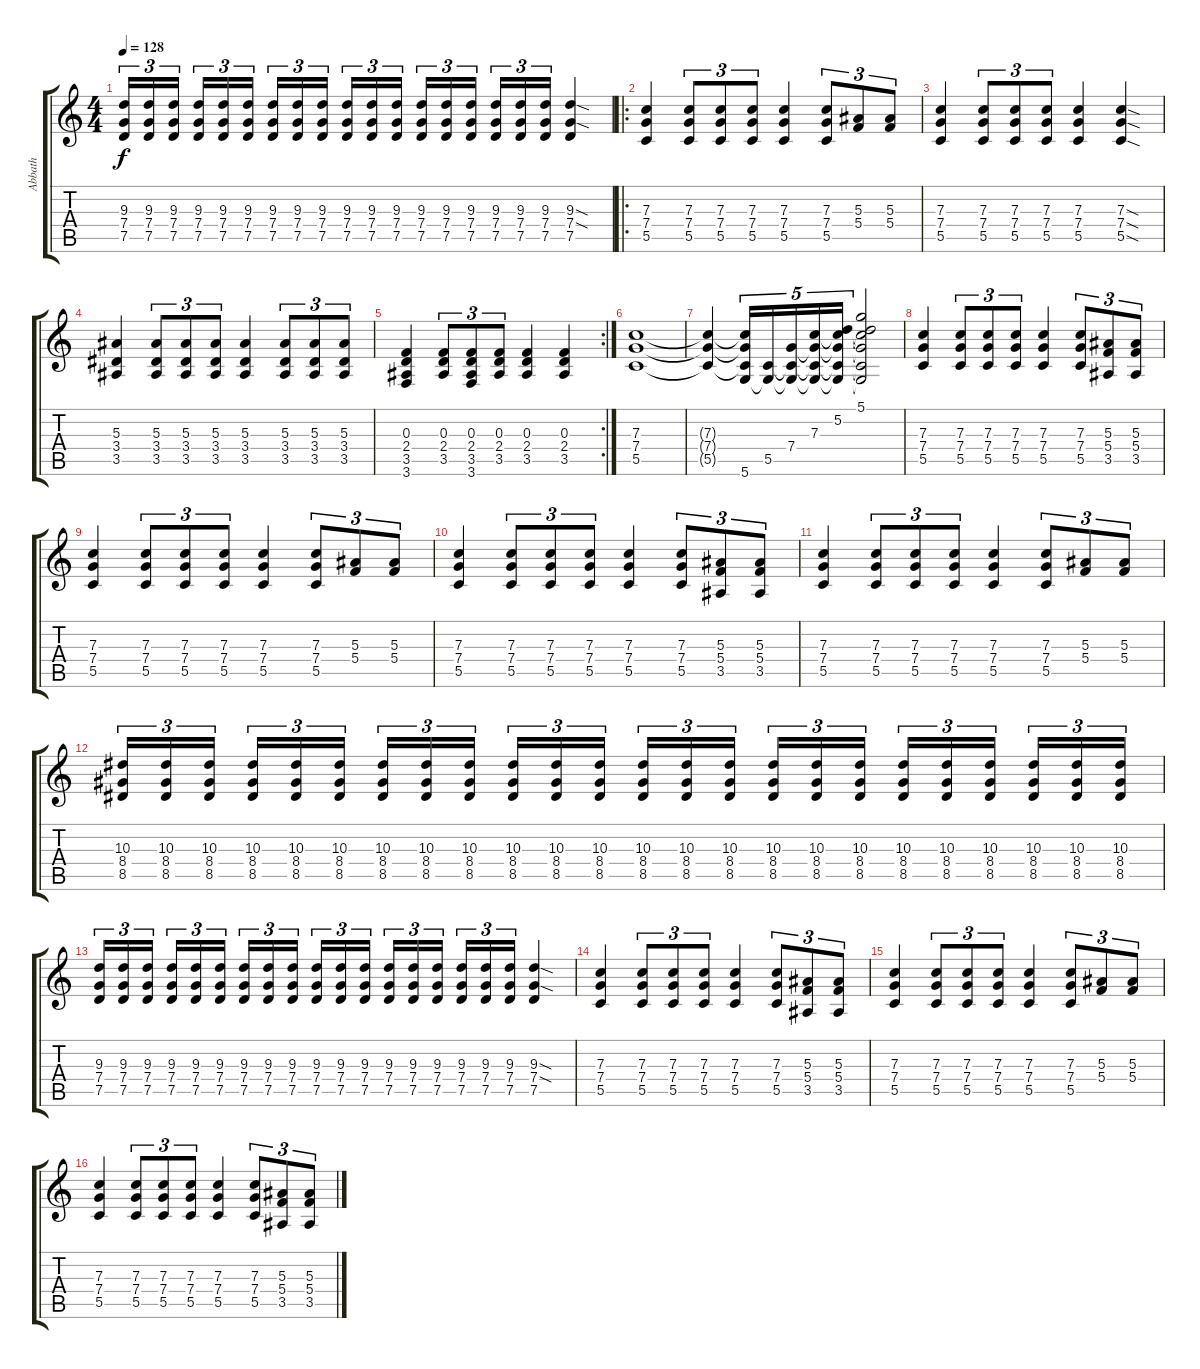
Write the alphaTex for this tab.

\track ("Abbath" "Abbath") {instrument distortionguitar}
\staff {score tabs}
\tuning (D4 A3 F3 C3 G2 D2) {hide}
\ts (4 4)
\tempo 128
\clef g2
\ks c
(9.3 7.4 7.5).16{tu (3 2) dy f} (9.3 7.4 7.5).16{tu (3 2)} (9.3 7.4 7.5).16{tu (3 2) beam splitsecondary} (9.3 7.4 7.5).16{tu (3 2)} (9.3 7.4 7.5).16{tu (3 2)} (9.3 7.4 7.5).16{tu (3 2)} (9.3 7.4 7.5).16{tu (3 2)} (9.3 7.4 7.5).16{tu (3 2)} (9.3 7.4 7.5).16{tu (3 2) beam splitsecondary} (9.3 7.4 7.5).16{tu (3 2)} (9.3 7.4 7.5).16{tu (3 2)} (9.3 7.4 7.5).16{tu (3 2)} (9.3 7.4 7.5).16{tu (3 2)} (9.3 7.4 7.5).16{tu (3 2)} (9.3 7.4 7.5).16{tu (3 2) beam splitsecondary} (9.3 7.4 7.5).16{tu (3 2)} (9.3 7.4 7.5).16{tu (3 2)} (9.3 7.4 7.5).16{tu (3 2)} (9.3{sod} 7.4{sod} 7.5).4 |
\ro
(7.3 7.4 5.5).4 (7.3 7.4 5.5).8{tu (3 2)} (7.3 7.4 5.5).8{tu (3 2)} (7.3 7.4 5.5).8{tu (3 2)} (7.3 7.4 5.5).4 (7.3 7.4 5.5).8{tu (3 2)} (5.3 5.4).8{tu (3 2)} (5.3 5.4).8{tu (3 2)} |
(7.3 7.4 5.5).4 (7.3 7.4 5.5).8{tu (3 2)} (7.3 7.4 5.5).8{tu (3 2)} (7.3 7.4 5.5).8{tu (3 2)} (7.3 7.4 5.5).4 (7.3{sod} 7.4{sod} 5.5{sod}).4 |
(5.3 3.4 3.5).4 (5.3 3.4 3.5).8{tu (3 2)} (5.3 3.4 3.5).8{tu (3 2)} (5.3 3.4 3.5).8{tu (3 2)} (5.3 3.4 3.5).4 (5.3 3.4 3.5).8{tu (3 2)} (5.3 3.4 3.5).8{tu (3 2)} (5.3 3.4 3.5).8{tu (3 2)} |
\rc 2
(0.3 2.4 3.5 3.6).4 (0.3 2.4 3.5).8{tu (3 2)} (0.3 2.4 3.5 3.6).8{tu (3 2)} (0.3 2.4 3.5).8{tu (3 2)} (0.3 2.4 3.5).4 (0.3 2.4 3.5).4 |
(7.3 7.4 5.5).1 |
(7.3{t} 7.4{t} 5.5{t}).4 (7.3{t} 7.4{t} 5.5{t} 5.6).16{tu (5 4)} (5.5 5.6{t}).16{tu (5 4)} (7.4 5.5{t} 5.6{t}).16{tu (5 4)} (7.3 7.4{t} 5.5{t} 5.6{t}).16{tu (5 4)} (5.2 7.3{t} 7.4{t} 5.5{t} 5.6{t}).16{tu (5 4)} (5.1 5.2{t} 7.3{t} 7.4{t} 5.5{t} 5.6{t}).2 |
(7.3 7.4 5.5).4 (7.3 7.4 5.5).8{tu (3 2)} (7.3 7.4 5.5).8{tu (3 2)} (7.3 7.4 5.5).8{tu (3 2)} (7.3 7.4 5.5).4 (7.3 7.4 5.5).8{tu (3 2)} (5.3 5.4 3.5).8{tu (3 2)} (5.3 5.4 3.5).8{tu (3 2)} |
(7.3 7.4 5.5).4 (7.3 7.4 5.5).8{tu (3 2)} (7.3 7.4 5.5).8{tu (3 2)} (7.3 7.4 5.5).8{tu (3 2)} (7.3 7.4 5.5).4 (7.3 7.4 5.5).8{tu (3 2)} (5.3 5.4).8{tu (3 2)} (5.3 5.4).8{tu (3 2)} |
(7.3 7.4 5.5).4 (7.3 7.4 5.5).8{tu (3 2)} (7.3 7.4 5.5).8{tu (3 2)} (7.3 7.4 5.5).8{tu (3 2)} (7.3 7.4 5.5).4 (7.3 7.4 5.5).8{tu (3 2)} (5.3 5.4 3.5).8{tu (3 2)} (5.3 5.4 3.5).8{tu (3 2)} |
(7.3 7.4 5.5).4 (7.3 7.4 5.5).8{tu (3 2)} (7.3 7.4 5.5).8{tu (3 2)} (7.3 7.4 5.5).8{tu (3 2)} (7.3 7.4 5.5).4 (7.3 7.4 5.5).8{tu (3 2)} (5.3 5.4).8{tu (3 2)} (5.3 5.4).8{tu (3 2)} |
(10.3 8.4 8.5).16{tu (3 2)} (10.3 8.4 8.5).16{tu (3 2)} (10.3 8.4 8.5).16{tu (3 2) beam splitsecondary} (10.3 8.4 8.5).16{tu (3 2)} (10.3 8.4 8.5).16{tu (3 2)} (10.3 8.4 8.5).16{tu (3 2)} (10.3 8.4 8.5).16{tu (3 2)} (10.3 8.4 8.5).16{tu (3 2)} (10.3 8.4 8.5).16{tu (3 2) beam splitsecondary} (10.3 8.4 8.5).16{tu (3 2)} (10.3 8.4 8.5).16{tu (3 2)} (10.3 8.4 8.5).16{tu (3 2)} (10.3 8.4 8.5).16{tu (3 2)} (10.3 8.4 8.5).16{tu (3 2)} (10.3 8.4 8.5).16{tu (3 2) beam splitsecondary} (10.3 8.4 8.5).16{tu (3 2)} (10.3 8.4 8.5).16{tu (3 2)} (10.3 8.4 8.5).16{tu (3 2)} (10.3 8.4 8.5).16{tu (3 2)} (10.3 8.4 8.5).16{tu (3 2)} (10.3 8.4 8.5).16{tu (3 2) beam splitsecondary} (10.3 8.4 8.5).16{tu (3 2)} (10.3 8.4 8.5).16{tu (3 2)} (10.3 8.4 8.5).16{tu (3 2)} |
(9.3 7.4 7.5).16{tu (3 2)} (9.3 7.4 7.5).16{tu (3 2)} (9.3 7.4 7.5).16{tu (3 2) beam splitsecondary} (9.3 7.4 7.5).16{tu (3 2)} (9.3 7.4 7.5).16{tu (3 2)} (9.3 7.4 7.5).16{tu (3 2)} (9.3 7.4 7.5).16{tu (3 2)} (9.3 7.4 7.5).16{tu (3 2)} (9.3 7.4 7.5).16{tu (3 2) beam splitsecondary} (9.3 7.4 7.5).16{tu (3 2)} (9.3 7.4 7.5).16{tu (3 2)} (9.3 7.4 7.5).16{tu (3 2)} (9.3 7.4 7.5).16{tu (3 2)} (9.3 7.4 7.5).16{tu (3 2)} (9.3 7.4 7.5).16{tu (3 2) beam splitsecondary} (9.3 7.4 7.5).16{tu (3 2)} (9.3 7.4 7.5).16{tu (3 2)} (9.3 7.4 7.5).16{tu (3 2)} (9.3{sod} 7.4{sod} 7.5).4 |
(7.3 7.4 5.5).4 (7.3 7.4 5.5).8{tu (3 2)} (7.3 7.4 5.5).8{tu (3 2)} (7.3 7.4 5.5).8{tu (3 2)} (7.3 7.4 5.5).4 (7.3 7.4 5.5).8{tu (3 2)} (5.3 5.4 3.5).8{tu (3 2)} (5.3 5.4 3.5).8{tu (3 2)} |
(7.3 7.4 5.5).4 (7.3 7.4 5.5).8{tu (3 2)} (7.3 7.4 5.5).8{tu (3 2)} (7.3 7.4 5.5).8{tu (3 2)} (7.3 7.4 5.5).4 (7.3 7.4 5.5).8{tu (3 2)} (5.3 5.4).8{tu (3 2)} (5.3 5.4).8{tu (3 2)} |
(7.3 7.4 5.5).4 (7.3 7.4 5.5).8{tu (3 2)} (7.3 7.4 5.5).8{tu (3 2)} (7.3 7.4 5.5).8{tu (3 2)} (7.3 7.4 5.5).4 (7.3 7.4 5.5).8{tu (3 2)} (5.3 5.4 3.5).8{tu (3 2)} (5.3 5.4 3.5).8{tu (3 2)}
